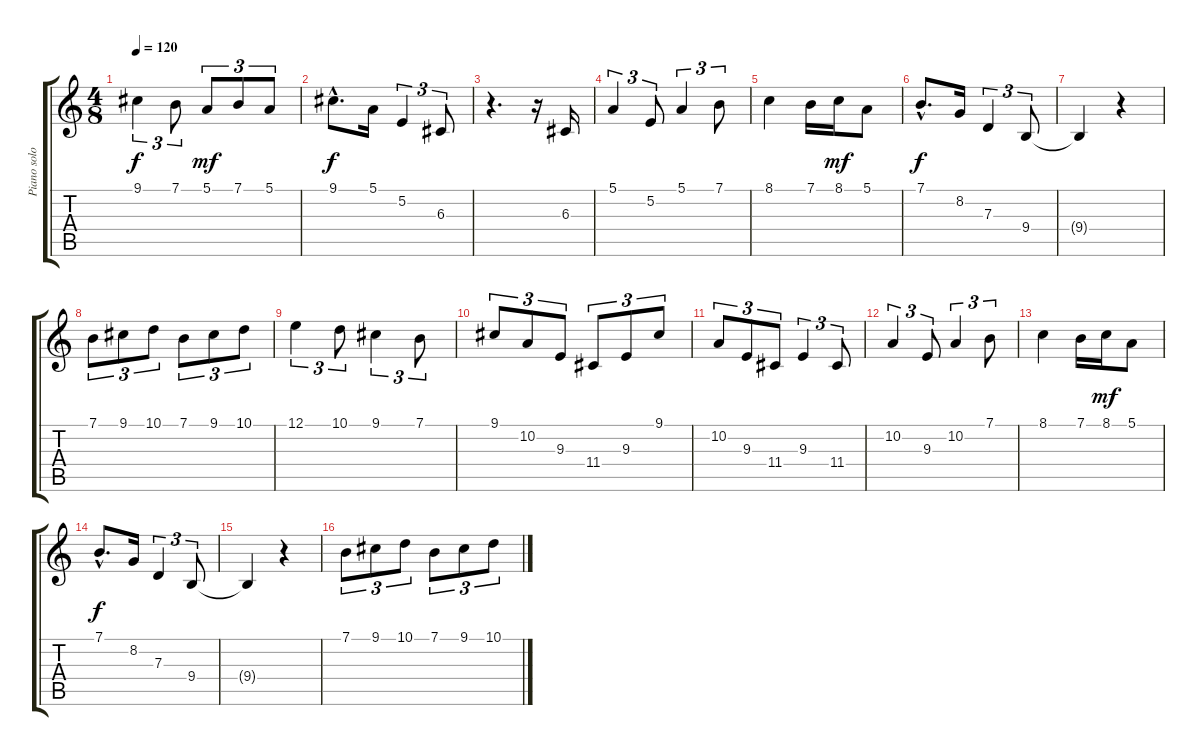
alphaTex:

\track ("Piano solo" "Piano solo") {instrument electricgrandpiano}
\staff {score tabs}
\tuning (E4 B3 G3 D3 A2 E2) {hide}
\ts (4 8)
\tempo 120
\clef g2
\ks c
9.1.4{tu (3 2) dy f} 7.1.8{tu (3 2)} 5.1.8{tu (3 2) dy mf} 7.1.8{tu (3 2)} 5.1.8{tu (3 2)} |
9.1{hac}.8{d dy f} 5.1.16 5.2.4{tu (3 2)} 6.3.8{tu (3 2)} |
r.4{d} r.16 6.3.16 |
5.1.4{tu (3 2)} 5.2.8{tu (3 2)} 5.1.4{tu (3 2)} 7.1.8{tu (3 2)} |
8.1.4 7.1.16 8.1.16{dy mf} 5.1.8 |
7.1{hac}.8{d dy f} 8.2.16 7.3.4{tu (3 2)} 9.4.8{tu (3 2)} |
9.4{t}.4 r.4 |
7.1.8{tu (3 2)} 9.1.8{tu (3 2)} 10.1.8{tu (3 2)} 7.1.8{tu (3 2)} 9.1.8{tu (3 2)} 10.1.8{tu (3 2)} |
12.1.4{tu (3 2) volume 11} 10.1.8{tu (3 2)} 9.1.4{tu (3 2)} 7.1.8{tu (3 2)} |
9.1.8{tu (3 2) volume 10} 10.2.8{tu (3 2)} 9.3.8{tu (3 2)} 11.4.8{tu (3 2)} 9.3.8{tu (3 2)} 9.1.8{tu (3 2)} |
10.2.8{tu (3 2) volume 9} 9.3.8{tu (3 2)} 11.4.8{tu (3 2)} 9.3.4{tu (3 2)} 11.4.8{tu (3 2)} |
10.2.4{tu (3 2) volume 8} 9.3.8{tu (3 2)} 10.2.4{tu (3 2)} 7.1.8{tu (3 2)} |
8.1.4{volume 6} 7.1.16 8.1.16{dy mf} 5.1.8 |
7.1{hac}.8{d dy f volume 5} 8.2.16 7.3.4{tu (3 2)} 9.4.8{tu (3 2)} |
9.4{t}.4 r.4 |
7.1.8{tu (3 2) volume 2} 9.1.8{tu (3 2)} 10.1.8{tu (3 2)} 7.1.8{tu (3 2)} 9.1.8{tu (3 2)} 10.1.8{tu (3 2)}
